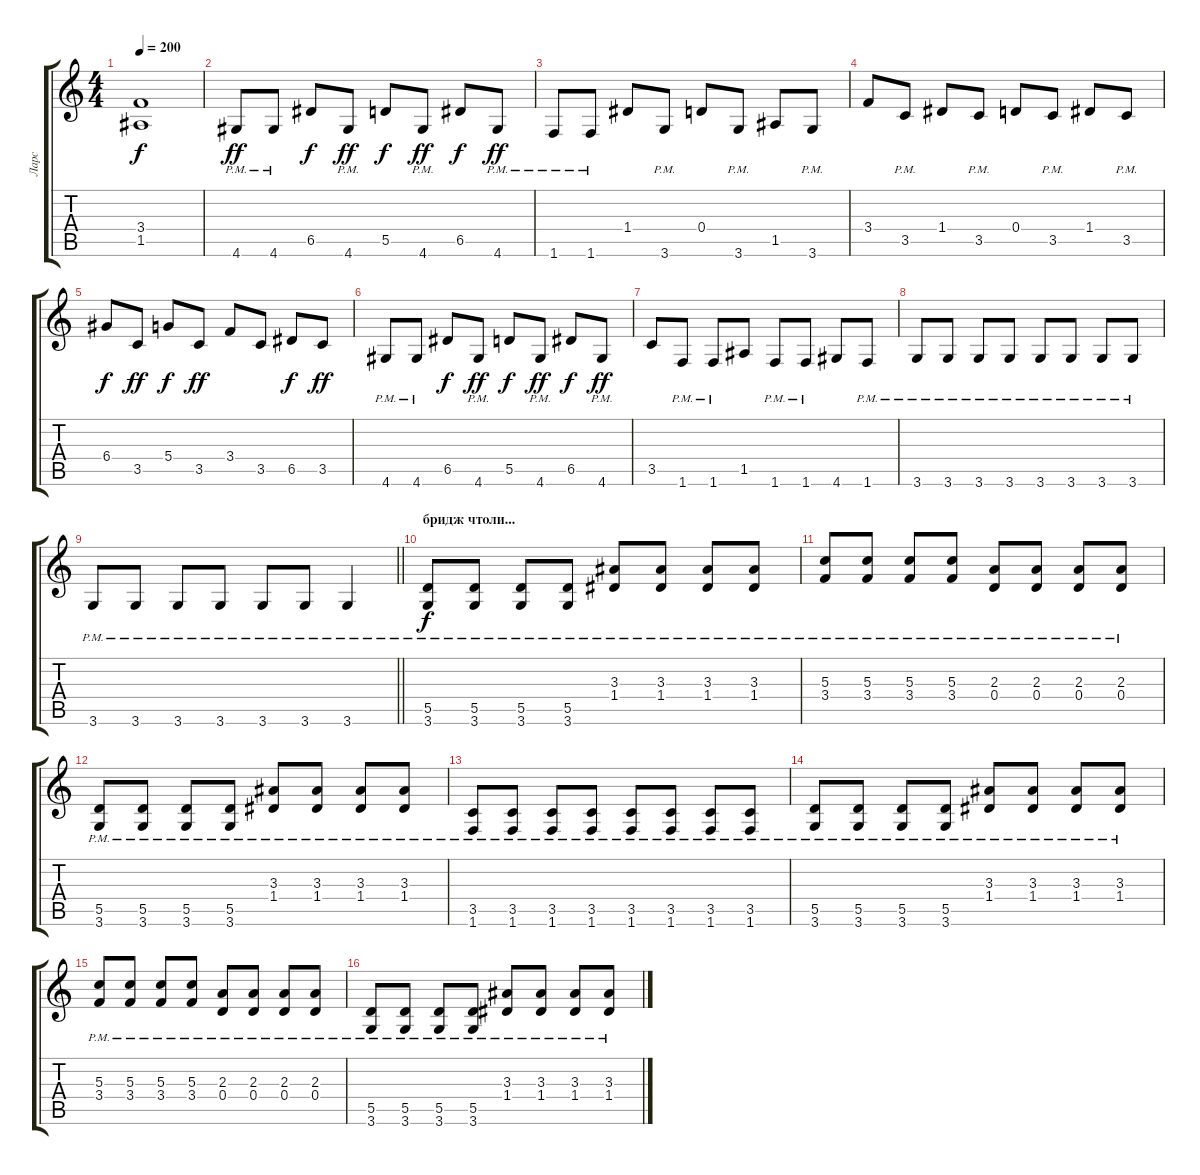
\track ("Ларс" "Ларс") {instrument distortionguitar}
\staff {score tabs}
\tuning (E4 B3 G3 D3 A2 E2) {hide}
\ts (4 4)
\tempo 200
\clef g2
\ks c
(3.4 1.5).1{dy f} |
4.6{pm}.8{dy ff} 4.6{pm}.8 6.5.8{dy f} 4.6{pm}.8{dy ff} 5.5.8{dy f} 4.6{pm}.8{dy ff} 6.5.8{dy f} 4.6{pm}.8{dy ff} |
1.6{pm}.8 1.6{pm}.8 1.4.8 3.6{pm}.8 0.4.8 3.6{pm}.8 1.5.8 3.6{pm}.8 |
3.4.8 3.5{pm}.8 1.4.8 3.5{pm}.8 0.4.8 3.5{pm}.8 1.4.8 3.5{pm}.8 |
6.4.8{dy f} 3.5.8{dy ff} 5.4.8{dy f} 3.5.8{dy ff} 3.4.8 3.5.8 6.5.8{dy f} 3.5.8{dy ff} |
4.6{pm}.8 4.6{pm}.8 6.5.8{dy f} 4.6{pm}.8{dy ff} 5.5.8{dy f} 4.6{pm}.8{dy ff} 6.5.8{dy f} 4.6{pm}.8{dy ff} |
3.5.8 1.6{pm}.8 1.6{pm}.8 1.5.8 1.6{pm}.8 1.6{pm}.8 4.6.8 1.6{pm}.8 |
3.6{pm}.8 3.6{pm}.8 3.6{pm}.8 3.6{pm}.8 3.6{pm}.8 3.6{pm}.8 3.6{pm}.8 3.6{pm}.8 |
\barLineRight lightlight
3.6{pm}.8 3.6{pm}.8 3.6{pm}.8 3.6{pm}.8 3.6{pm}.8 3.6{pm}.8 3.6{pm}.4 |
\section ("" "бридж чтоли...")
(5.5{pm} 3.6{pm}).8{dy f} (5.5{pm} 3.6{pm}).8 (5.5{pm} 3.6{pm}).8 (5.5{pm} 3.6{pm}).8 (3.3{pm} 1.4{pm}).8 (3.3{pm} 1.4{pm}).8 (3.3{pm} 1.4{pm}).8 (3.3{pm} 1.4{pm}).8 |
(5.3{pm} 3.4{pm}).8 (5.3{pm} 3.4{pm}).8 (5.3{pm} 3.4{pm}).8 (5.3{pm} 3.4{pm}).8 (2.3{pm} 0.4{pm}).8 (2.3{pm} 0.4{pm}).8 (2.3{pm} 0.4{pm}).8 (2.3{pm} 0.4{pm}).8 |
(5.5{pm} 3.6{pm}).8 (5.5{pm} 3.6{pm}).8 (5.5{pm} 3.6{pm}).8 (5.5{pm} 3.6{pm}).8 (3.3{pm} 1.4{pm}).8 (3.3{pm} 1.4{pm}).8 (3.3{pm} 1.4{pm}).8 (3.3{pm} 1.4{pm}).8 |
(3.5{pm} 1.6{pm}).8 (3.5{pm} 1.6{pm}).8 (3.5{pm} 1.6{pm}).8 (3.5{pm} 1.6{pm}).8 (3.5{pm} 1.6{pm}).8 (3.5{pm} 1.6{pm}).8 (3.5{pm} 1.6{pm}).8 (3.5{pm} 1.6{pm}).8 |
(5.5{pm} 3.6{pm}).8 (5.5{pm} 3.6{pm}).8 (5.5{pm} 3.6{pm}).8 (5.5{pm} 3.6{pm}).8 (3.3{pm} 1.4{pm}).8 (3.3{pm} 1.4{pm}).8 (3.3{pm} 1.4{pm}).8 (3.3{pm} 1.4{pm}).8 |
(5.3{pm} 3.4{pm}).8 (5.3{pm} 3.4{pm}).8 (5.3{pm} 3.4{pm}).8 (5.3{pm} 3.4{pm}).8 (2.3{pm} 0.4{pm}).8 (2.3{pm} 0.4{pm}).8 (2.3{pm} 0.4{pm}).8 (2.3{pm} 0.4{pm}).8 |
(5.5{pm} 3.6{pm}).8 (5.5{pm} 3.6{pm}).8 (5.5{pm} 3.6{pm}).8 (5.5{pm} 3.6{pm}).8 (3.3{pm} 1.4{pm}).8 (3.3{pm} 1.4{pm}).8 (3.3{pm} 1.4{pm}).8 (3.3{pm} 1.4{pm}).8
